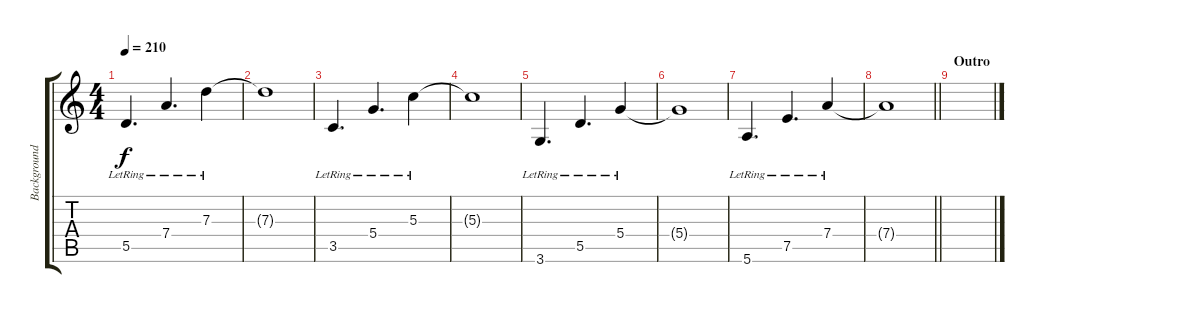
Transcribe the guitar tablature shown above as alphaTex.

\track ("Background" "Background") {instrument electricguitarmuted}
\staff {score tabs}
\tuning (E4 B3 G3 D3 A2 E2) {hide}
\ts (4 4)
\tempo 210
\clef g2
\ks c
5.5{lr}.4{d dy f} 7.4{lr}.4{d} 7.3{lr}.4 |
7.3{t}.1 |
3.5{lr}.4{d} 5.4{lr}.4{d} 5.3{lr}.4 |
5.3{t}.1 |
3.6{lr}.4{d} 5.5{lr}.4{d} 5.4{lr}.4 |
5.4{t}.1 |
5.6{lr}.4{d} 7.5{lr}.4{d} 7.4{lr}.4 |
\barLineRight lightlight
7.4{t}.1 |
\section ("" "Outro")
